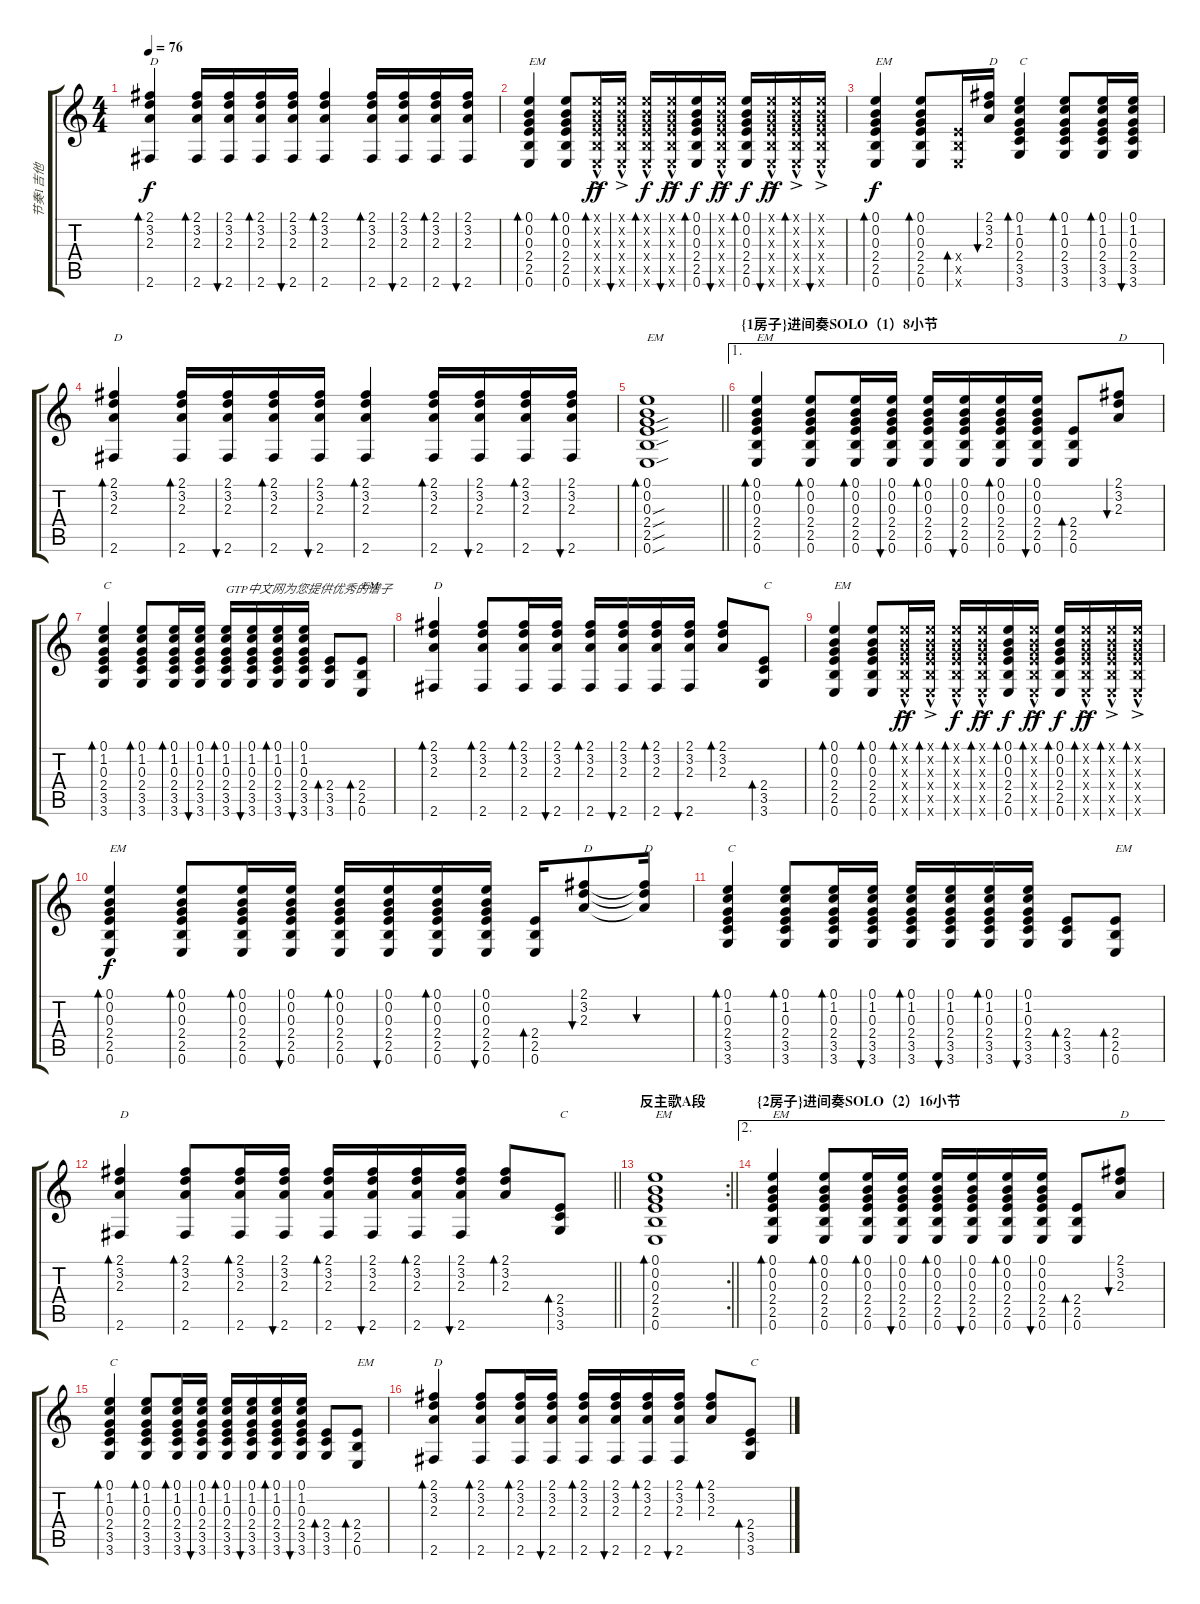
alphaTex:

\track ("节奏1吉他" "节奏1吉他") {instrument acousticguitarsteel}
\staff {score tabs}
\tuning (E4 B3 G3 D3 A2 E2) {hide}
\ts (4 4)
\tempo 76
\clef g2
\ks c
(2.1 3.2 2.3 2.6).4{bd 60 txt "D" dy f} (2.1 3.2 2.3 2.6).16{bd 60} (2.1 3.2 2.3 2.6).16{bu 60} (2.1 3.2 2.3 2.6).16{bd 60} (2.1 3.2 2.3 2.6).16{bu 60} (2.1 3.2 2.3 2.6).4{bd 60} (2.1 3.2 2.3 2.6).16{bd 60} (2.1 3.2 2.3 2.6).16{bu 60} (2.1 3.2 2.3 2.6).16{bd 60} (2.1 3.2 2.3 2.6).16{bu 60} |
(0.1 0.2 0.3 2.4 2.5 0.6).4{bd 60 txt "EM"} (0.1 0.2 0.3 2.4 2.5 0.6).8{bd 60} (0.1{x} 0.2{x} 0.3{x} 2.4{hac x} 2.5{hac x} 0.6{ac x}).16{bd 30 dy ff} (0.1{x} 0.2{x} 0.3{x} 2.4{hac x} 2.5{hac x} 0.6{ac x}).16{bu 30} (0.1{x} 0.2{x} 0.3{x} 2.4{hac x} 2.5{hac x} 0.6{hac x}).16{bd 30 dy f} (0.1{x} 0.2{x} 0.3{x} 2.4{hac x} 2.5{hac x} 0.6{ac x}).16{bu 30 dy ff} (0.1 0.2 0.3 2.4 2.5 0.6).16{bd 30 dy f} (0.1{x} 0.2{x} 0.3{x} 2.4{hac x} 2.5{hac x} 0.6{ac x}).16{bu 30 dy ff} (0.1 0.2 0.3 2.4 2.5 0.6).16{bd 30 dy f} (0.1{x} 0.2{x} 0.3{x} 2.4{hac x} 2.5{hac x} 0.6{ac x}).16{bu 30 dy ff} (0.1{x} 0.2{x} 0.3{x} 2.4{hac x} 2.5{hac x} 0.6{ac x}).16{bd 30} (0.1{x} 0.2{x} 0.3{x} 2.4{hac x} 2.5{hac x} 0.6{ac x}).16{bu 30} |
(0.1 0.2 0.3 2.4 2.5 0.6).4{bd 60 txt "EM" dy f} (0.1 0.2 0.3 2.4 2.5 0.6).8{bd 60} (2.4{x} 2.5{x} 0.6{x}).16{bd 60} (2.1 3.2 2.3).16{bu 60 txt "D"} (0.1 1.2 0.3 2.4 3.5 3.6).4{bd 60 txt "C"} (0.1 1.2 0.3 2.4 3.5 3.6).8{bd 60} (0.1 1.2 0.3 2.4 3.5 3.6).16{bd 60} (0.1 1.2 0.3 2.4 3.5 3.6).16{bu 60} |
(2.1 3.2 2.3 2.6).4{bd 60 txt "D"} (2.1 3.2 2.3 2.6).16{bd 60} (2.1 3.2 2.3 2.6).16{bu 60} (2.1 3.2 2.3 2.6).16{bd 60} (2.1 3.2 2.3 2.6).16{bu 60} (2.1 3.2 2.3 2.6).4{bd 60} (2.1 3.2 2.3 2.6).16{bd 60} (2.1 3.2 2.3 2.6).16{bu 60} (2.1 3.2 2.3 2.6).16{bd 60} (2.1 3.2 2.3 2.6).16{bu 60} |
\barLineRight lightlight
(0.1 0.2 0.3{sou} 2.4{sou} 2.5{sou} 0.6{sou}).1{bd 60 txt "EM"} |
\ae 1
\section ("" "{1房子}进间奏SOLO（1）8小节")
(0.1 0.2 0.3 2.4 2.5 0.6).4{bd 60 txt "EM"} (0.1 0.2 0.3 2.4 2.5 0.6).8{bd 60} (0.1 0.2 0.3 2.4 2.5 0.6).16{bd 60} (0.1 0.2 0.3 2.4 2.5 0.6).16{bu 60} (0.1 0.2 0.3 2.4 2.5 0.6).16{bd 60} (0.1 0.2 0.3 2.4 2.5 0.6).16{bu 60} (0.1 0.2 0.3 2.4 2.5 0.6).16{bd 60} (0.1 0.2 0.3 2.4 2.5 0.6).16{bu 60} (2.4 2.5 0.6).8{bd 60} (2.1 3.2 2.3).8{bu 60 txt "D"} |
(0.1 1.2 0.3 2.4 3.5 3.6).4{bd 60 txt "C"} (0.1 1.2 0.3 2.4 3.5 3.6).8{bd 60} (0.1 1.2 0.3 2.4 3.5 3.6).16{bd 60} (0.1 1.2 0.3 2.4 3.5 3.6).16{bu 60} (0.1 1.2 0.3 2.4 3.5 3.6).16{bd 60 txt "GTP中文网为您提供优秀的谱子"} (0.1 1.2 0.3 2.4 3.5 3.6).16{bu 60} (0.1 1.2 0.3 2.4 3.5 3.6).16{bd 60} (0.1 1.2 0.3 2.4 3.5 3.6).16{bu 60} (2.4 3.5 3.6).8{bd 60} (2.4 2.5 0.6).8{bd 60 txt "EM"} |
(2.1 3.2 2.3 2.6).4{bd 60 txt "D"} (2.1 3.2 2.3 2.6).8{bd 60} (2.1 3.2 2.3 2.6).16{bd 60} (2.1 3.2 2.3 2.6).16{bu 60} (2.1 3.2 2.3 2.6).16{bd 60} (2.1 3.2 2.3 2.6).16{bu 60} (2.1 3.2 2.3 2.6).16{bd 60} (2.1 3.2 2.3 2.6).16{bu 60} (2.1 3.2 2.3).8{bd 60} (2.4 3.5 3.6).8{bd 60 txt "C"} |
(0.1 0.2 0.3 2.4 2.5 0.6).4{bd 60 txt "EM"} (0.1 0.2 0.3 2.4 2.5 0.6).8{bd 60} (0.1{x} 0.2{x} 0.3{x} 2.4{hac x} 2.5{hac x} 0.6{ac x}).16{bd 60 dy ff} (0.1{x} 0.2{x} 0.3{x} 2.4{hac x} 2.5{hac x} 0.6{ac x}).16{bd 60} (0.1{x} 0.2{x} 0.3{x} 2.4{hac x} 2.5{hac x} 0.6{hac x}).16{bd 60 dy f} (0.1{x} 0.2{x} 0.3{x} 2.4{hac x} 2.5{hac x} 0.6{ac x}).16{bd 60 dy ff} (0.1 0.2 0.3 2.4 2.5 0.6).16{bd 60 dy f} (0.1{x} 0.2{x} 0.3{x} 2.4{hac x} 2.5{hac x} 0.6{ac x}).16{bd 60 dy ff} (0.1 0.2 0.3 2.4 2.5 0.6).16{bd 60 dy f} (0.1{x} 0.2{x} 0.3{x} 2.4{hac x} 2.5{hac x} 0.6{ac x}).16{bd 60 dy ff} (0.1{x} 0.2{x} 0.3{x} 2.4{hac x} 2.5{hac x} 0.6{ac x}).16{bd 60} (0.1{x} 0.2{x} 0.3{x} 2.4{hac x} 2.5{hac x} 0.6{ac x}).16{bd 60} |
(0.1 0.2 0.3 2.4 2.5 0.6).4{bd 60 txt "EM" dy f} (0.1 0.2 0.3 2.4 2.5 0.6).8{bd 60} (0.1 0.2 0.3 2.4 2.5 0.6).16{bd 60} (0.1 0.2 0.3 2.4 2.5 0.6).16{bu 60} (0.1 0.2 0.3 2.4 2.5 0.6).16{bd 30} (0.1 0.2 0.3 2.4 2.5 0.6).16{bu 30} (0.1 0.2 0.3 2.4 2.5 0.6).16{bd 30} (0.1 0.2 0.3 2.4 2.5 0.6).16{bu 30} (2.4 2.5 0.6).16{bd 60} (2.1 3.2 2.3).8{bu 60 txt "D"} (2.1{t} 3.2{t} 2.3{t}).16{bu 60 txt "D"} |
(0.1 1.2 0.3 2.4 3.5 3.6).4{bd 60 txt "C"} (0.1 1.2 0.3 2.4 3.5 3.6).8{bd 60} (0.1 1.2 0.3 2.4 3.5 3.6).16{bd 60} (0.1 1.2 0.3 2.4 3.5 3.6).16{bu 60} (0.1 1.2 0.3 2.4 3.5 3.6).16{bd 60} (0.1 1.2 0.3 2.4 3.5 3.6).16{bu 60} (0.1 1.2 0.3 2.4 3.5 3.6).16{bd 60} (0.1 1.2 0.3 2.4 3.5 3.6).16{bu 60} (2.4 3.5 3.6).8{bd 60} (2.4 2.5 0.6).8{bd 60 txt "EM"} |
\barLineRight lightlight
(2.1 3.2 2.3 2.6).4{bd 60 txt "D"} (2.1 3.2 2.3 2.6).8{bd 60} (2.1 3.2 2.3 2.6).16{bd 60} (2.1 3.2 2.3 2.6).16{bu 60} (2.1 3.2 2.3 2.6).16{bd 60} (2.1 3.2 2.3 2.6).16{bu 60} (2.1 3.2 2.3 2.6).16{bd 60} (2.1 3.2 2.3 2.6).16{bu 60} (2.1 3.2 2.3).8{bd 60} (2.4 3.5 3.6).8{bd 60 txt "C"} |
\rc 2
\section ("" "反主歌A段")
\barLineRight lightlight
(0.1 0.2 0.3 2.4 2.5 0.6).1{bd 60 txt "EM"} |
\ae 2
\section ("" "{2房子}进间奏SOLO（2）16小节")
(0.1 0.2 0.3 2.4 2.5 0.6).4{bd 60 txt "EM"} (0.1 0.2 0.3 2.4 2.5 0.6).8{bd 60} (0.1 0.2 0.3 2.4 2.5 0.6).16{bd 60} (0.1 0.2 0.3 2.4 2.5 0.6).16{bu 60} (0.1 0.2 0.3 2.4 2.5 0.6).16{bd 60} (0.1 0.2 0.3 2.4 2.5 0.6).16{bu 60} (0.1 0.2 0.3 2.4 2.5 0.6).16{bd 60} (0.1 0.2 0.3 2.4 2.5 0.6).16{bu 60} (2.4 2.5 0.6).8{bd 60} (2.1 3.2 2.3).8{bu 60 txt "D"} |
(0.1 1.2 0.3 2.4 3.5 3.6).4{bd 60 txt "C"} (0.1 1.2 0.3 2.4 3.5 3.6).8{bd 60} (0.1 1.2 0.3 2.4 3.5 3.6).16{bd 60} (0.1 1.2 0.3 2.4 3.5 3.6).16{bu 60} (0.1 1.2 0.3 2.4 3.5 3.6).16{bd 60} (0.1 1.2 0.3 2.4 3.5 3.6).16{bu 60} (0.1 1.2 0.3 2.4 3.5 3.6).16{bd 60} (0.1 1.2 0.3 2.4 3.5 3.6).16{bu 60} (2.4 3.5 3.6).8{bd 60} (2.4 2.5 0.6).8{bd 60 txt "EM"} |
(2.1 3.2 2.3 2.6).4{bd 60 txt "D"} (2.1 3.2 2.3 2.6).8{bd 60} (2.1 3.2 2.3 2.6).16{bd 60} (2.1 3.2 2.3 2.6).16{bu 60} (2.1 3.2 2.3 2.6).16{bd 60} (2.1 3.2 2.3 2.6).16{bu 60} (2.1 3.2 2.3 2.6).16{bd 60} (2.1 3.2 2.3 2.6).16{bu 60} (2.1 3.2 2.3).8{bd 60} (2.4 3.5 3.6).8{bd 60 txt "C"}
